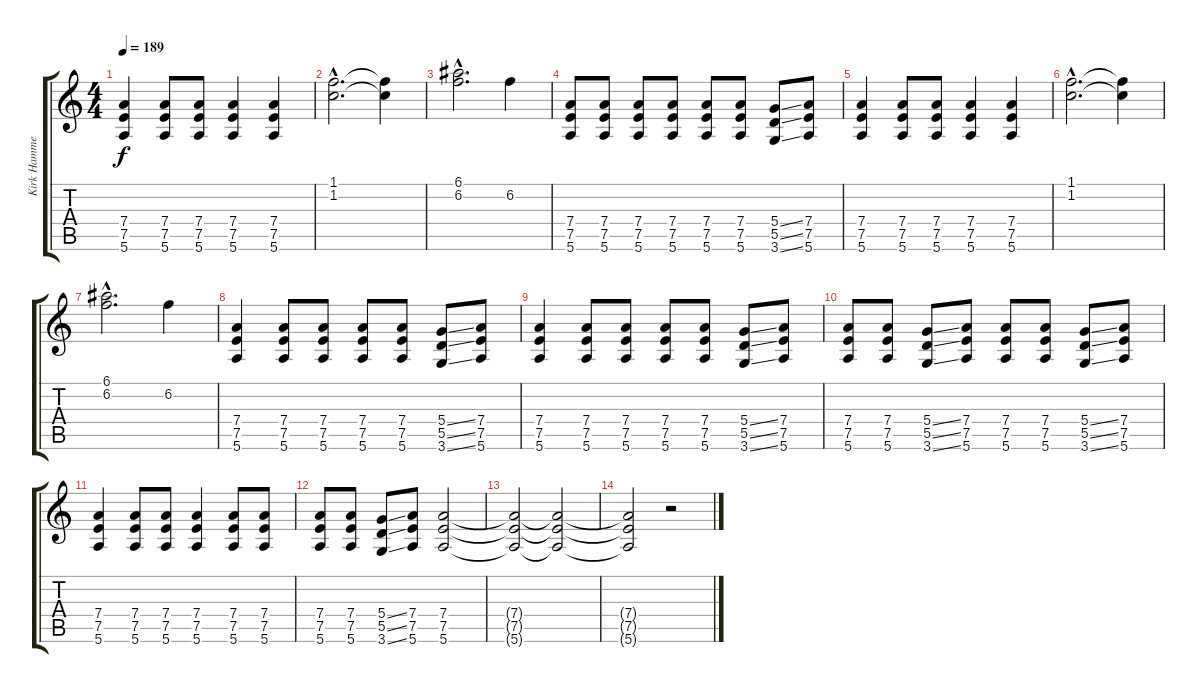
\track ("Kirk Hammet (Ov. Gtr)" "Kirk Hamme") {instrument overdrivenguitar}
\staff {score tabs}
\tuning (E4 B3 G3 D3 A2 E2) {hide}
\ts (4 4)
\tempo 189
\clef g2
\ks c
(7.4 7.5 5.6).4{dy f} (7.4 7.5 5.6).8 (7.4 7.5 5.6).8 (7.4 7.5 5.6).4 (7.4 7.5 5.6).4 |
(1.1{hac} 1.2{hac}).2{d} (1.1{t} 1.2{t}).4 |
(6.1{hac} 6.2{hac}).2{d} 6.2.4 |
(7.4 7.5 5.6).8 (7.4 7.5 5.6).8 (7.4 7.5 5.6).8 (7.4 7.5 5.6).8 (7.4 7.5 5.6).8 (7.4 7.5 5.6).8 (5.4{ss} 5.5{ss} 3.6{ss}).8 (7.4 7.5 5.6).8 |
(7.4 7.5 5.6).4 (7.4 7.5 5.6).8 (7.4 7.5 5.6).8 (7.4 7.5 5.6).4 (7.4 7.5 5.6).4 |
(1.1{hac} 1.2{hac}).2{d} (1.1{t} 1.2{t}).4 |
(6.1{hac} 6.2{hac}).2{d} 6.2.4 |
(7.4 7.5 5.6).4 (7.4 7.5 5.6).8 (7.4 7.5 5.6).8 (7.4 7.5 5.6).8 (7.4 7.5 5.6).8 (5.4{ss} 5.5{ss} 3.6{ss}).8 (7.4 7.5 5.6).8 |
(7.4 7.5 5.6).4 (7.4 7.5 5.6).8 (7.4 7.5 5.6).8 (7.4 7.5 5.6).8 (7.4 7.5 5.6).8 (5.4{ss} 5.5{ss} 3.6{ss}).8 (7.4 7.5 5.6).8 |
(7.4 7.5 5.6).8 (7.4 7.5 5.6).8 (5.4{ss} 5.5{ss} 3.6{ss}).8 (7.4 7.5 5.6).8 (7.4 7.5 5.6).8 (7.4 7.5 5.6).8 (5.4{ss} 5.5{ss} 3.6{ss}).8 (7.4 7.5 5.6).8 |
(7.4 7.5 5.6).4 (7.4 7.5 5.6).8 (7.4 7.5 5.6).8 (7.4 7.5 5.6).4 (7.4 7.5 5.6).8 (7.4 7.5 5.6).8 |
(7.4 7.5 5.6).8 (7.4 7.5 5.6).8 (5.4{ss} 5.5{ss} 3.6{ss}).8 (7.4 7.5 5.6).8 (7.4 7.5 5.6).2 |
(7.4{t} 7.5{t} 5.6{t}).2 (7.4{t} 7.5{t} 5.6{t}).2 |
(7.4{t} 7.5{t} 5.6{t}).2 r.2
